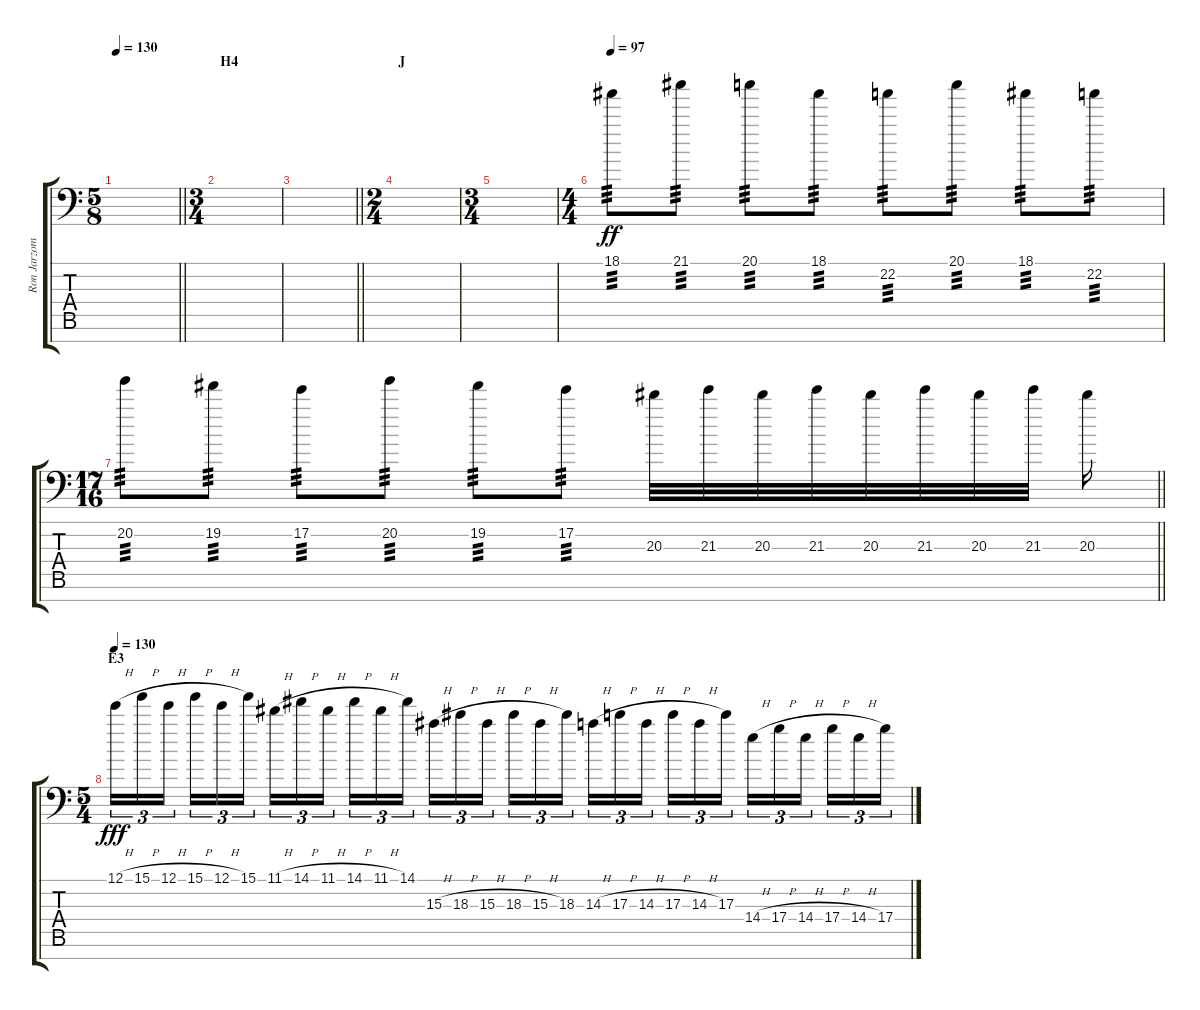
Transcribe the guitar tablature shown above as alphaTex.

\track ("Ron Jarzombek Lead 3" "Ron Jarzom") {instrument distortionguitar}
\staff {score tabs}
\tuning (E4 B3 G3 D3 A2 E2 A1) {hide}
\ts (5 8)
\tempo 130
\clef f4
\barLineRight lightlight
\ks c
|
\ts (3 4)
\section ("" "H4")
|
\barLineRight lightlight
|
\ts (2 4)
\section ("" "J")
|
\ts (3 4)
|
\ts (4 4)
\tempo 97
18.1.8{tp 3 dy ff} 21.1.8{tp 3} 20.1.8{tp 3} 18.1.8{tp 3} 22.2.8{tp 3} 20.1.8{tp 3} 18.1.8{tp 3} 22.2.8{tp 3} |
\ts (17 16)
\barLineRight lightlight
20.2.8{tp 3} 19.2.8{tp 3} 17.2.8{tp 3} 20.2.8{tp 3} 19.2.8{tp 3} 17.2.8{tp 3} 20.3.32 21.3.32 20.3.32 21.3.32 20.3.32 21.3.32 20.3.32 21.3.32 20.3.16 |
\ts (5 4)
\section ("" "E3")
\tempo 130
12.1{h}.16{tu (3 2) dy fff} 15.1{h}.16{tu (3 2)} 12.1{h}.16{tu (3 2) beam splitsecondary} 15.1{h}.16{tu (3 2)} 12.1{h}.16{tu (3 2)} 15.1.16{tu (3 2)} 11.1{h}.16{tu (3 2)} 14.1{h}.16{tu (3 2)} 11.1{h}.16{tu (3 2) beam splitsecondary} 14.1{h}.16{tu (3 2)} 11.1{h}.16{tu (3 2)} 14.1.16{tu (3 2)} 15.3{h}.16{tu (3 2)} 18.3{h}.16{tu (3 2)} 15.3{h}.16{tu (3 2) beam splitsecondary} 18.3{h}.16{tu (3 2)} 15.3{h}.16{tu (3 2)} 18.3.16{tu (3 2)} 14.3{h}.16{tu (3 2)} 17.3{h}.16{tu (3 2)} 14.3{h}.16{tu (3 2) beam splitsecondary} 17.3{h}.16{tu (3 2)} 14.3{h}.16{tu (3 2)} 17.3.16{tu (3 2)} 14.4{h}.16{tu (3 2)} 17.4{h}.16{tu (3 2)} 14.4{h}.16{tu (3 2) beam splitsecondary} 17.4{h}.16{tu (3 2)} 14.4{h}.16{tu (3 2)} 17.4.16{tu (3 2)}
